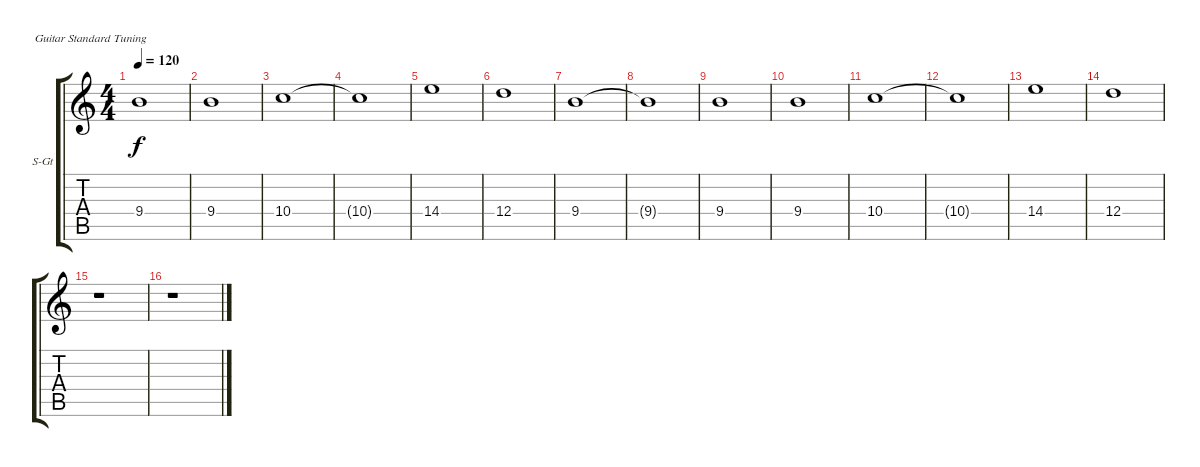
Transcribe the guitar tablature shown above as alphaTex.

\bracketExtendMode groupsimilarinstruments
\firstSystemTrackNameOrientation horizontal
\otherSystemsTrackNameOrientation horizontal
\track ("Хор" "S-Gt") {instrument choiraahs}
\staff {score tabs}
\tuning (E4 B3 G3 D3 A2 E2)
\displaytranspose 12
\ts (4 4)
\tempo 120
\clef g2
\ks c
9.4.1{dy f} |
9.4.1 |
10.4.1 |
10.4{t}.1 |
14.4.1 |
12.4.1 |
9.4.1 |
9.4{t}.1 |
9.4.1 |
9.4.1 |
10.4.1 |
10.4{t}.1 |
14.4.1 |
12.4.1 |
r.1 |
r.1
